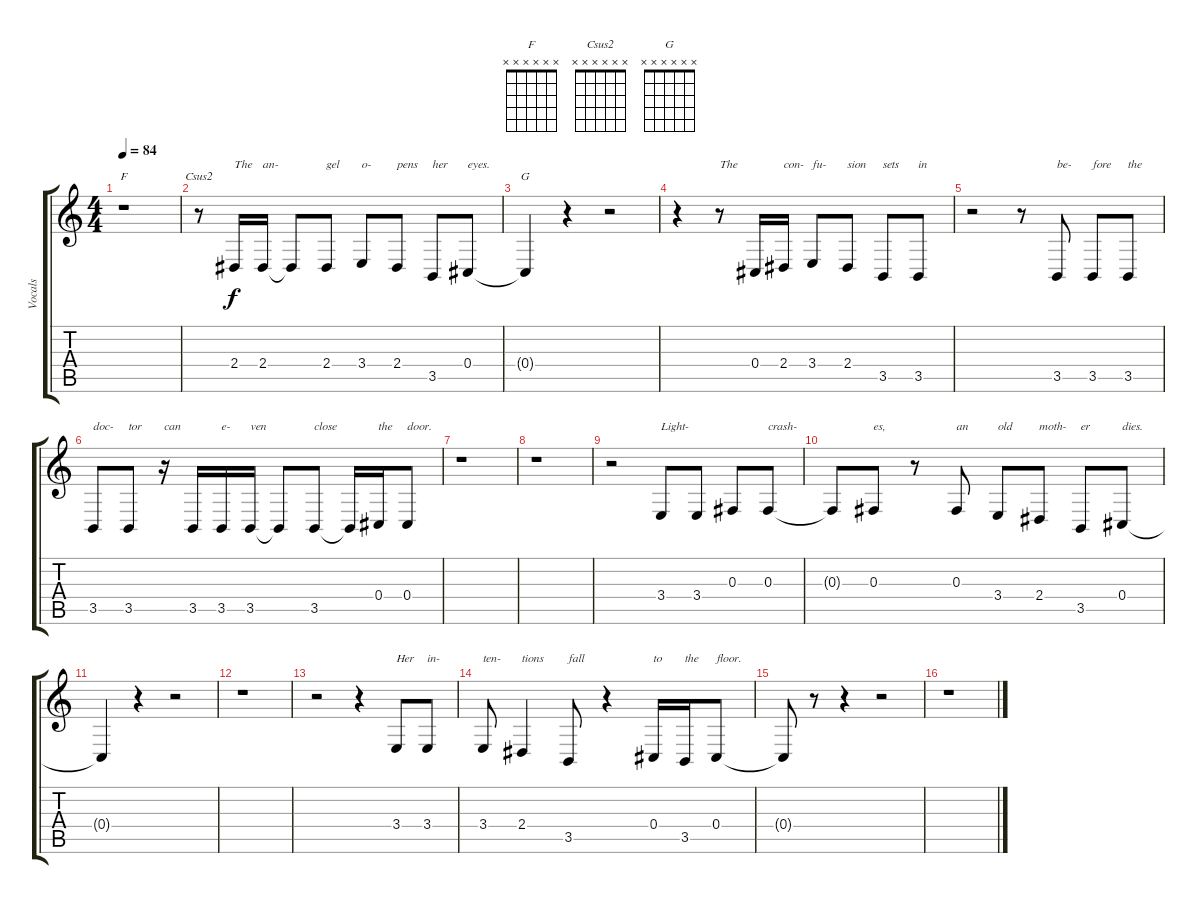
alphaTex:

\track ("Vocals" "Vocals") {instrument baritonesax}
\staff {score tabs}
\tuning (Eb4 Bb3 Gb3 Db3 Ab2 Eb2) {hide}
\chord ("F" x x x x x x) {firstfret 0}
\chord ("Csus2" x x x x x x) {firstfret 0}
\chord ("G" x x x x x x) {firstfret 0}
\ts (4 4)
\tempo 84
\clef g2
\ks c
r.1{ch "F" dy f} |
r.8{ch "Csus2"} 2.4.16{txt "The"} 2.4.16{txt "an-"} 2.4{t}.8 2.4.8{txt "gel"} 3.4.8{txt "o-"} 2.4.8{txt "pens"} 3.5.8{txt "her"} 0.4.8{txt "eyes."} |
0.4{t}.4{ch "G"} r.4 r.2 |
r.4 r.8{txt "The"} 0.4.16 2.4.16{txt "con-"} 3.4.8{txt "fu-"} 2.4.8{txt "sion"} 3.5.8{txt "sets"} 3.5.8{txt "in"} |
r.2 r.8 3.5.8{txt "be-"} 3.5.8{txt "fore"} 3.5.8{txt "the"} |
3.5.8{txt "doc-"} 3.5.8{txt "tor"} r.16{txt "can"} 3.5.16 3.5.16{txt "e-"} 3.5.16{txt "ven"} 3.5{t}.8 3.5.8{txt "close"} 3.5{t}.16 0.4.16{txt "the"} 0.4.8{txt "door."} |
r.1 |
r.1 |
r.2 3.4.8{txt "Light-"} 3.4.8 0.3.8 0.3.8{txt "crash-"} |
0.3{t}.8 0.3.8{txt "es,"} r.8 0.3.8{txt "an"} 3.4.8{txt "old"} 2.4.8{txt "moth-"} 3.5.8{txt "er"} 0.4.8{txt "dies."} |
0.4{t}.4 r.4 r.2 |
r.1 |
r.2 r.4 3.4.8{txt "Her"} 3.4.8{txt "in-"} |
3.4.8{txt "ten-"} 2.4.4{txt "tions"} 3.5.8{txt "fall"} r.4 0.4.16{txt "to"} 3.5.16{txt "the"} 0.4.8{txt "floor."} |
0.4{t}.8 r.8 r.4 r.2 |
r.1
